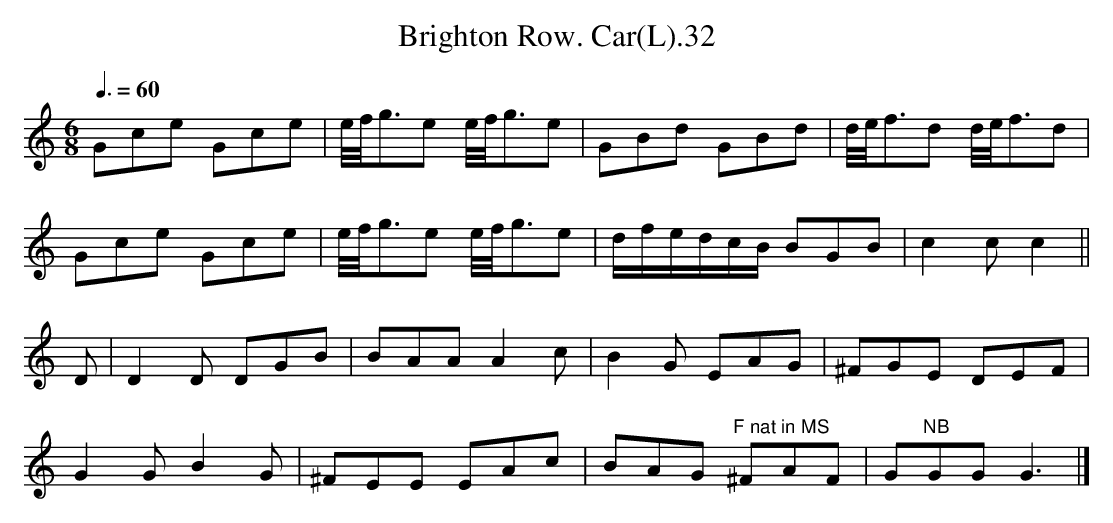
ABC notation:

X:1
T:Brighton Row. Car(L).32
M:6/8
L:1/8
Q:3/8=60
K:C
Gce Gce | e/4f/4g3/2e e/4f/4g3/2e | GBd GBd | d//e//f3/2d d//e//f3/2d |
Gce Gce | e/4f/4g3/2e e/4f/4g3/2e | d/f/e/d/c/B/ BGB | c2c c2||
D|D2D DGB | BAA A2c | B2G EAG | ^FGE DEF |
G2G B2G|^FEE EAc|BAG "^F nat in MS"^FAF|G"^NB"GG G3|]
